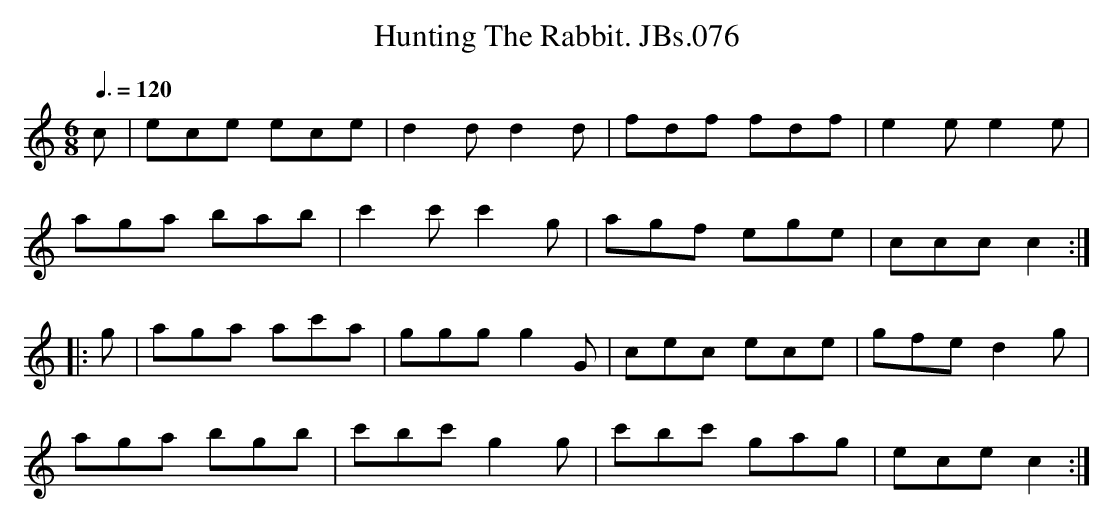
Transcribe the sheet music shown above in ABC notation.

X:1
T:Hunting The Rabbit. JBs.076
M:6/8
L:1/8
Q:3/8=120
K:C major
c|ece ece|d2dd2d|fdf fdf|e2ee2e|!
aga bab|c'2c'c'2g|agf ege|ccc c2:|!
|:g|aga ac'a|ggg g2G|cec ece|gfe d2g|!
aga bgb|c'bc'g2g|c'bc' gag|ecec2:|
